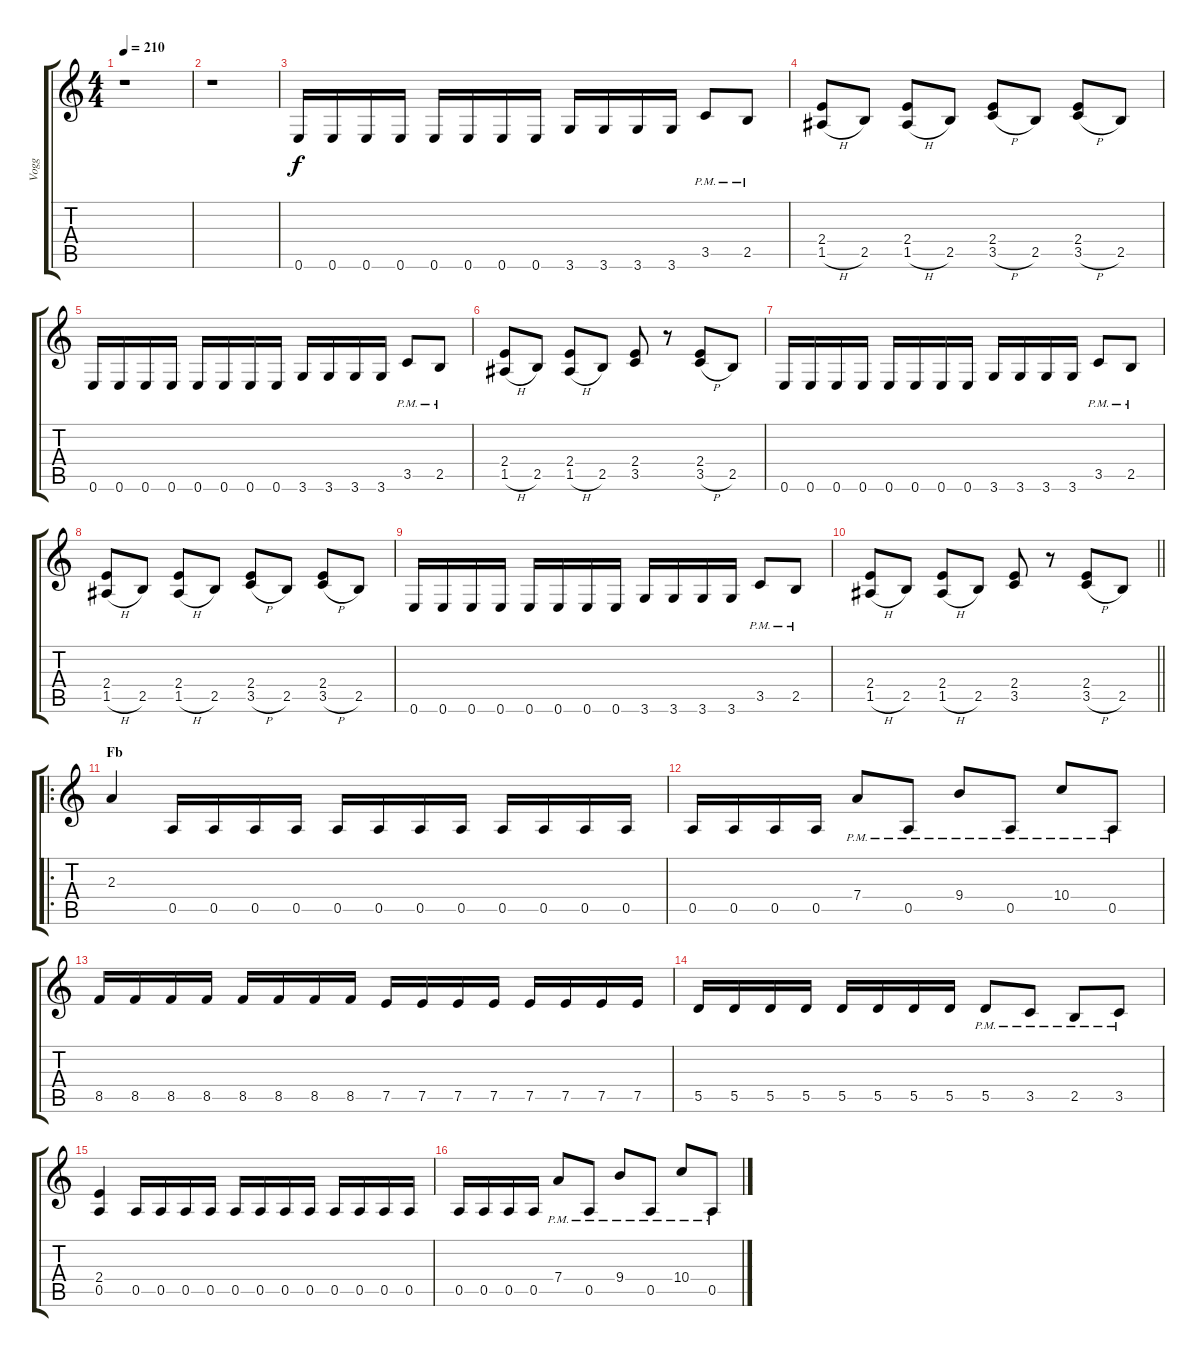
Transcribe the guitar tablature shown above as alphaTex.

\track ("Vogg" "Vogg") {instrument distortionguitar}
\staff {score tabs}
\tuning (E4 B3 G3 D3 A2 E2) {hide}
\ts (4 4)
\tempo 210
\clef g2
\ks c
r.1{dy f} |
r.1 |
0.6.16 0.6.16 0.6.16 0.6.16 0.6.16 0.6.16 0.6.16 0.6.16 3.6.16 3.6.16 3.6.16 3.6.16 3.5{pm}.8 2.5{pm}.8 |
(2.4 1.5{h}).8 2.5.8 (2.4 1.5{h}).8 2.5.8 (2.4 3.5{h}).8 2.5.8 (2.4 3.5{h}).8 2.5.8 |
0.6.16 0.6.16 0.6.16 0.6.16 0.6.16 0.6.16 0.6.16 0.6.16 3.6.16 3.6.16 3.6.16 3.6.16 3.5{pm}.8 2.5{pm}.8 |
(2.4 1.5{h}).8 2.5.8 (2.4 1.5{h}).8 2.5.8 (2.4 3.5).8 r.8 (2.4 3.5{h}).8 2.5.8 |
0.6.16 0.6.16 0.6.16 0.6.16 0.6.16 0.6.16 0.6.16 0.6.16 3.6.16 3.6.16 3.6.16 3.6.16 3.5{pm}.8 2.5{pm}.8 |
(2.4 1.5{h}).8 2.5.8 (2.4 1.5{h}).8 2.5.8 (2.4 3.5{h}).8 2.5.8 (2.4 3.5{h}).8 2.5.8 |
0.6.16 0.6.16 0.6.16 0.6.16 0.6.16 0.6.16 0.6.16 0.6.16 3.6.16 3.6.16 3.6.16 3.6.16 3.5{pm}.8 2.5{pm}.8 |
\barLineRight lightlight
(2.4 1.5{h}).8 2.5.8 (2.4 1.5{h}).8 2.5.8 (2.4 3.5).8 r.8 (2.4 3.5{h}).8 2.5.8 |
\ro
\section ("" "Fb")
2.3.4 0.5.16 0.5.16 0.5.16 0.5.16 0.5.16 0.5.16 0.5.16 0.5.16 0.5.16 0.5.16 0.5.16 0.5.16 |
0.5.16 0.5.16 0.5.16 0.5.16 7.4{pm}.8 0.5{pm}.8 9.4{pm}.8 0.5{pm}.8 10.4{pm}.8 0.5{pm}.8 |
8.5.16 8.5.16 8.5.16 8.5.16 8.5.16 8.5.16 8.5.16 8.5.16 7.5.16 7.5.16 7.5.16 7.5.16 7.5.16 7.5.16 7.5.16 7.5.16 |
5.5.16 5.5.16 5.5.16 5.5.16 5.5.16 5.5.16 5.5.16 5.5.16 5.5{pm}.8 3.5{pm}.8 2.5{pm}.8 3.5{pm}.8 |
(2.4 0.5).4 0.5.16 0.5.16 0.5.16 0.5.16 0.5.16 0.5.16 0.5.16 0.5.16 0.5.16 0.5.16 0.5.16 0.5.16 |
0.5.16 0.5.16 0.5.16 0.5.16 7.4{pm}.8 0.5{pm}.8 9.4{pm}.8 0.5{pm}.8 10.4{pm}.8 0.5{pm}.8
